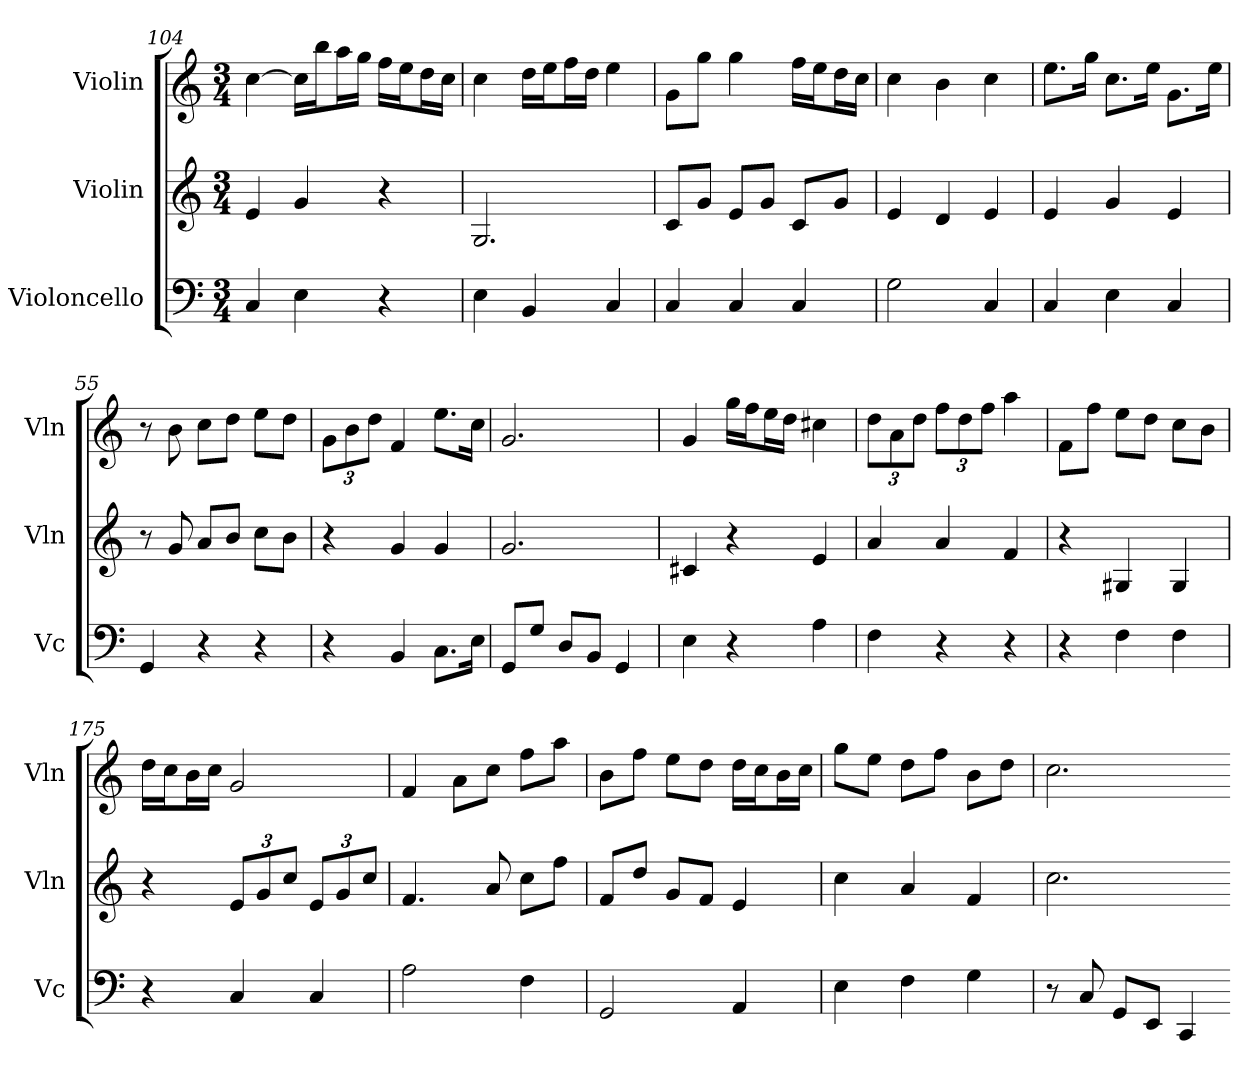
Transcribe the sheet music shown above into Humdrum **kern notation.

**kern	**kern	**kern
*part3	*part2	*part1
*staff3	*staff2	*staff1
*I"Violoncello	*I"Violin	*I"Violin
*I'Vc	*I'Vln	*I'Vln
*k[]	*k[]	*k[]
*M3/4	*M3/4	*M3/4
*MM120	*MM120	*MM120
=104	=104	=104
4C	4e	[4cc
4E	4g	16ccLL]
.	.	16bbJ
.	.	16aaL
.	.	16ggJJ
4r	4r	16ffLL
.	.	16eeJ
.	.	16ddL
.	.	16ccJJ
=95	=95	=95
4E	2.G	4cc
4BB	.	16ddLL
.	.	16eeJ
.	.	16ffL
.	.	16ddJJ
4C	.	4ee
=165	=165	=165
4C	8cL	8gL
.	8gJ	8ggJ
4C	8eL	4gg
.	8gJ	.
4C	8cL	16ffLL
.	.	16eeJ
.	8gJ	16ddL
.	.	16ccJJ
=156	=156	=156
2G	4e	4cc
.	4d	4b
4C	4e	4cc
=75	=75	=75
4C	4e	8.eeL
.	.	16ggJk
4E	4g	8.ccL
.	.	16eeJk
4C	4e	8.gL
.	.	16eeJk
=55	=55	=55
4GG	8r	8r
.	8g	8b
4r	8aL	8ccL
.	8bJ	8ddJ
4r	8ccL	8eeL
.	8bJ	8ddJ
=110	=110	=110
4r	4r	12gL
.	.	12b
.	.	12ddJ
4BB	4g	4f
8.CL	4g	8.eeL
16EJk	.	16ccJk
=91	=91	=91
8GGL	2.g	2.g
8GJ	.	.
8DL	.	.
8BBJ	.	.
4GG	.	.
=25	=25	=25
4E	4c#X	4g
4r	4r	16ggLL
.	.	16ffJ
.	.	16eeL
.	.	16ddJJ
4A	4e	4cc#X
=143	=143	=143
4F	4a	12ddL
.	.	12a
.	.	12ddJ
4r	4a	12ffL
.	.	12dd
.	.	12ffJ
4r	4f	4aa
=150	=150	=150
4r	4r	8fL
.	.	8ffJ
4F	4G#X	8eeL
.	.	8ddJ
4F	4G#	8ccL
.	.	8bJ
=175	=175	=175
4r	4r	16ddLL
.	.	16ccJ
.	.	16bL
.	.	16ccJJ
4C	12eL	2g
.	12g	.
.	12ccJ	.
4C	12eL	.
.	12g	.
.	12ccJ	.
=73	=73	=73
2A	4.f	4f
.	.	8aL
.	8a	8ccJ
4F	8ccL	8ffL
.	8ffJ	8aaJ
=162	=162	=162
2GG	8fL	8bL
.	8ddJ	8ffJ
.	8gL	8eeL
.	8fJ	8ddJ
4AA	4e	16ddLL
.	.	16ccJ
.	.	16bL
.	.	16ccJJ
=1	=1	=1
4E	4cc	8ggL
.	.	8eeJ
4F	4a	8ddL
.	.	8ffJ
4G	4f	8bL
.	.	8ddJ
=8	=8	=8
8r	2.cc	2.cc
8C	.	.
8GGL	.	.
8EEJ	.	.
4CC	.	.
=-	=-	=-
*-	*-	*-
